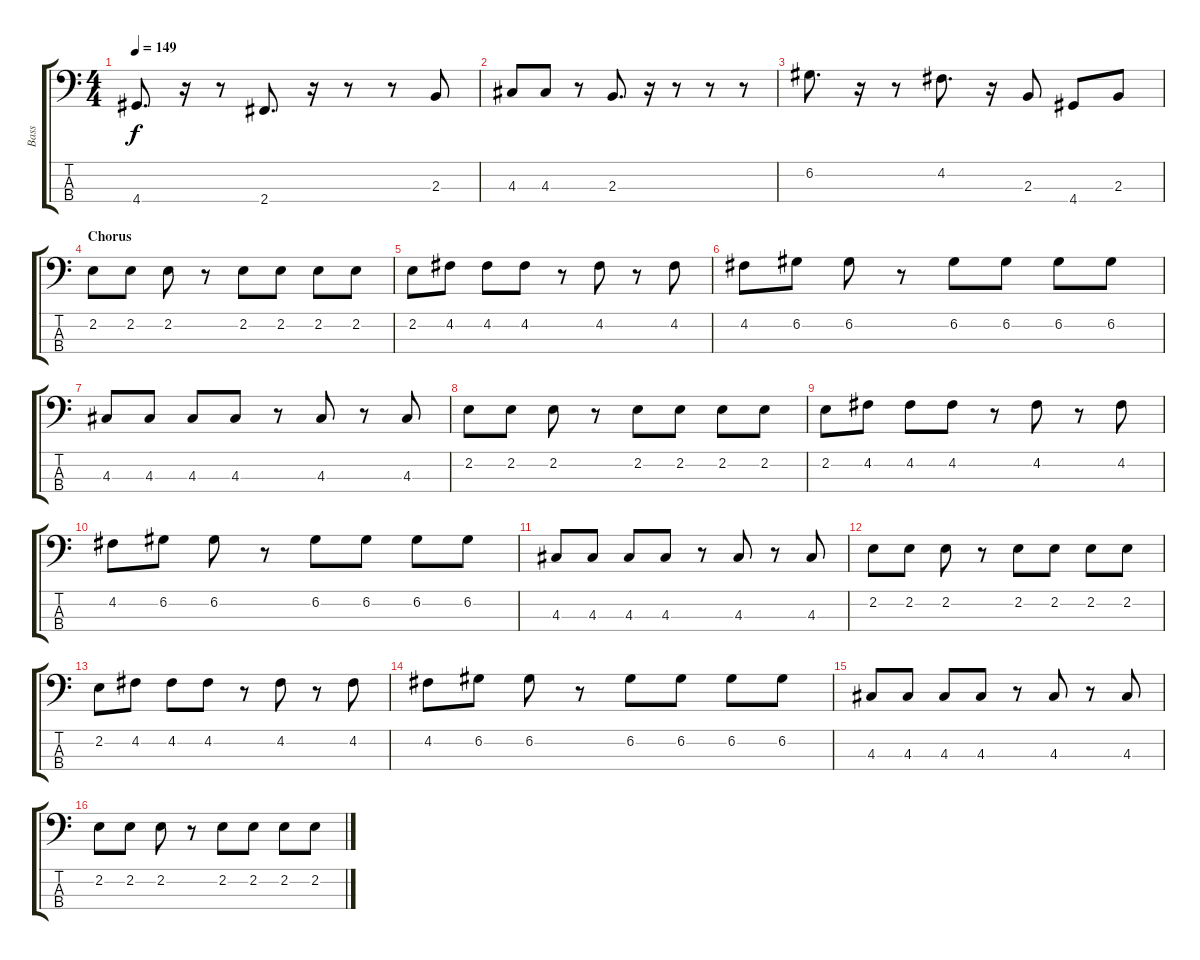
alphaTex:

\track ("Bass" "Bass") {instrument synthbass1}
\staff {score tabs}
\tuning (G2 D2 A1 E1) {hide}
\ts (4 4)
\tempo 149
\clef f4
\ks c
4.4.8{d dy f} r.16 r.8 2.4.8{d} r.16 r.8 r.8 2.3.8 |
4.3.8 4.3.8 r.8 2.3.8{d} r.16 r.8 r.8 r.8 |
6.2.8{d} r.16 r.8 4.2.8{d} r.16 2.3.8 4.4.8 2.3.8 |
\section ("" "Chorus")
2.2.8 2.2.8 2.2.8 r.8 2.2.8 2.2.8 2.2.8 2.2.8 |
2.2.8 4.2.8 4.2.8 4.2.8 r.8 4.2.8 r.8 4.2.8 |
4.2.8 6.2.8 6.2.8 r.8 6.2.8 6.2.8 6.2.8 6.2.8 |
4.3.8 4.3.8 4.3.8 4.3.8 r.8 4.3.8 r.8 4.3.8 |
2.2.8 2.2.8 2.2.8 r.8 2.2.8 2.2.8 2.2.8 2.2.8 |
2.2.8 4.2.8 4.2.8 4.2.8 r.8 4.2.8 r.8 4.2.8 |
4.2.8 6.2.8 6.2.8 r.8 6.2.8 6.2.8 6.2.8 6.2.8 |
4.3.8 4.3.8 4.3.8 4.3.8 r.8 4.3.8 r.8 4.3.8 |
2.2.8 2.2.8 2.2.8 r.8 2.2.8 2.2.8 2.2.8 2.2.8 |
2.2.8 4.2.8 4.2.8 4.2.8 r.8 4.2.8 r.8 4.2.8 |
4.2.8 6.2.8 6.2.8 r.8 6.2.8 6.2.8 6.2.8 6.2.8 |
4.3.8 4.3.8 4.3.8 4.3.8 r.8 4.3.8 r.8 4.3.8 |
2.2.8 2.2.8 2.2.8 r.8 2.2.8 2.2.8 2.2.8 2.2.8
